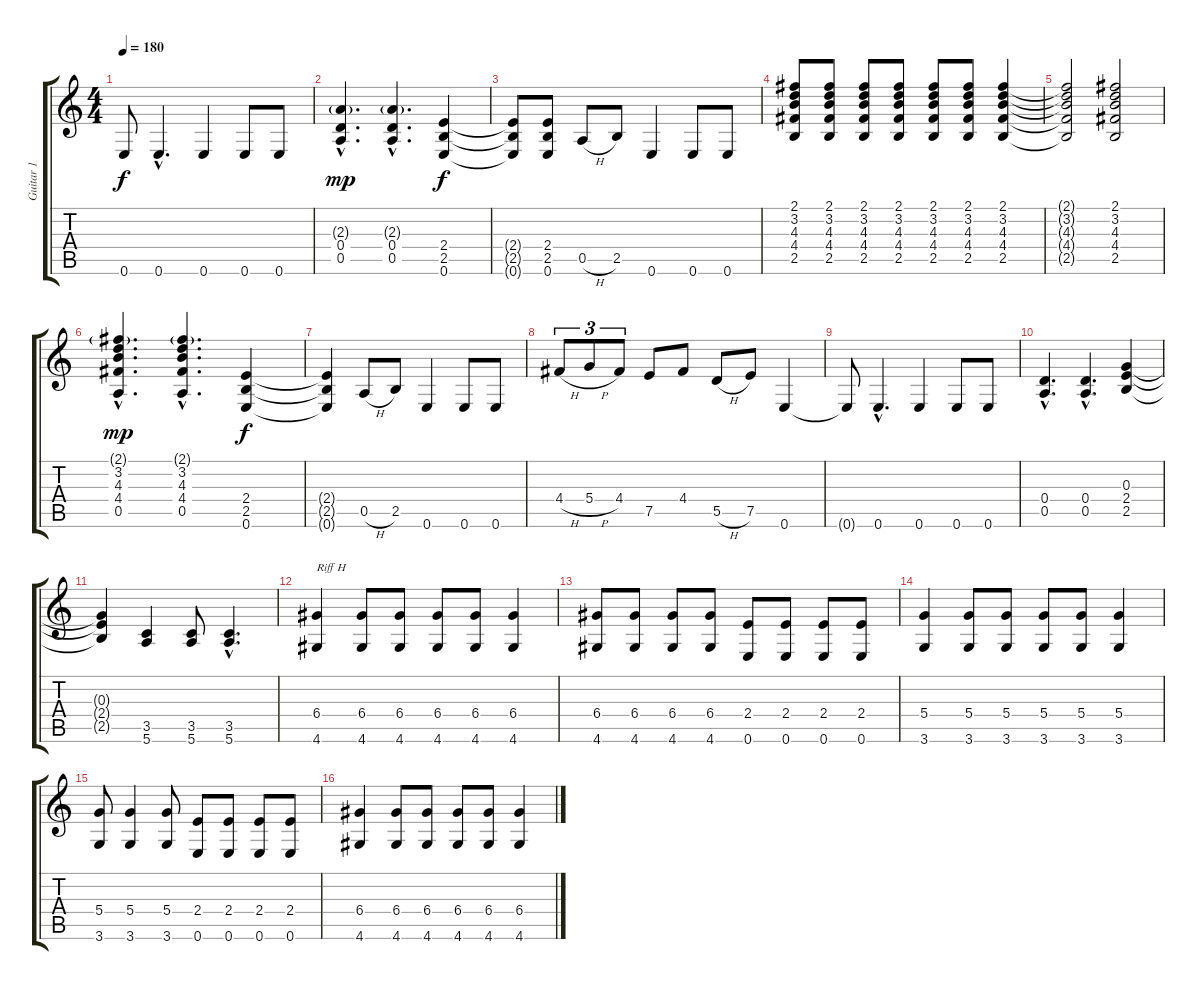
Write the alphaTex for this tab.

\track ("Guitar 1" "Guitar 1") {instrument distortionguitar}
\staff {score tabs}
\tuning (E4 B3 G3 D3 A2 E2) {hide}
\ts (4 4)
\tempo 180
\clef g2
\ks c
0.6{t}.8{dy f} 0.6{hac}.4{d} 0.6.4 0.6.8 0.6.8 |
(2.3{g hac} 0.4{hac} 0.5{hac}).4{d dy mp} (2.3{g hac} 0.4{hac} 0.5{hac}).4{d} (2.4 2.5 0.6).4{dy f} |
(2.4{t} 2.5{t} 0.6{t}).8 (2.4 2.5 0.6).8 0.5{h}.8 2.5.8 0.6.4 0.6.8 0.6.8 |
(2.1 3.2 4.3 4.4 2.5).8 (2.1 3.2 4.3 4.4 2.5).8 (2.1 3.2 4.3 4.4 2.5).8 (2.1 3.2 4.3 4.4 2.5).8 (2.1 3.2 4.3 4.4 2.5).8 (2.1 3.2 4.3 4.4 2.5).8 (2.1 3.2 4.3 4.4 2.5).4 |
(2.1{t} 3.2{t} 4.3{t} 4.4{t} 2.5{t}).2 (2.1 3.2 4.3 4.4 2.5).2 |
(2.1{g hac} 3.2{hac} 4.3{hac} 4.4{hac} 0.5{hac}).4{d dy mp} (2.1{g hac} 3.2{hac} 4.3{hac} 4.4{hac} 0.5{hac}).4{d} (2.4 2.5 0.6).4{dy f} |
(2.4{t} 2.5{t} 0.6{t}).4 0.5{h}.8 2.5.8 0.6.4 0.6.8 0.6.8 |
4.4{h}.8{tu (3 2)} 5.4{h}.8{tu (3 2)} 4.4.8{tu (3 2)} 7.5.8 4.4.8 5.5{h}.8 7.5.8 0.6.4 |
0.6{t}.8 0.6{hac}.4{d} 0.6.4 0.6.8 0.6.8 |
(0.4{hac} 0.5{hac}).4{d} (0.4{hac} 0.5{hac}).4{d} (0.3 2.4 2.5).4 |
(0.3{t} 2.4{t} 2.5{t}).4 (3.5 5.6).4 (3.5 5.6).8 (3.5{hac} 5.6{hac}).4{d} |
(6.4 4.6).4{txt "Riff H"} (6.4 4.6).8 (6.4 4.6).8 (6.4 4.6).8 (6.4 4.6).8 (6.4 4.6).4 |
(6.4 4.6).8 (6.4 4.6).8 (6.4 4.6).8 (6.4 4.6).8 (2.4 0.6).8 (2.4 0.6).8 (2.4 0.6).8 (2.4 0.6).8 |
(5.4 3.6).4 (5.4 3.6).8 (5.4 3.6).8 (5.4 3.6).8 (5.4 3.6).8 (5.4 3.6).4 |
(5.4 3.6).8 (5.4 3.6).4 (5.4 3.6).8 (2.4 0.6).8 (2.4 0.6).8 (2.4 0.6).8 (2.4 0.6).8 |
(6.4 4.6).4 (6.4 4.6).8 (6.4 4.6).8 (6.4 4.6).8 (6.4 4.6).8 (6.4 4.6).4
